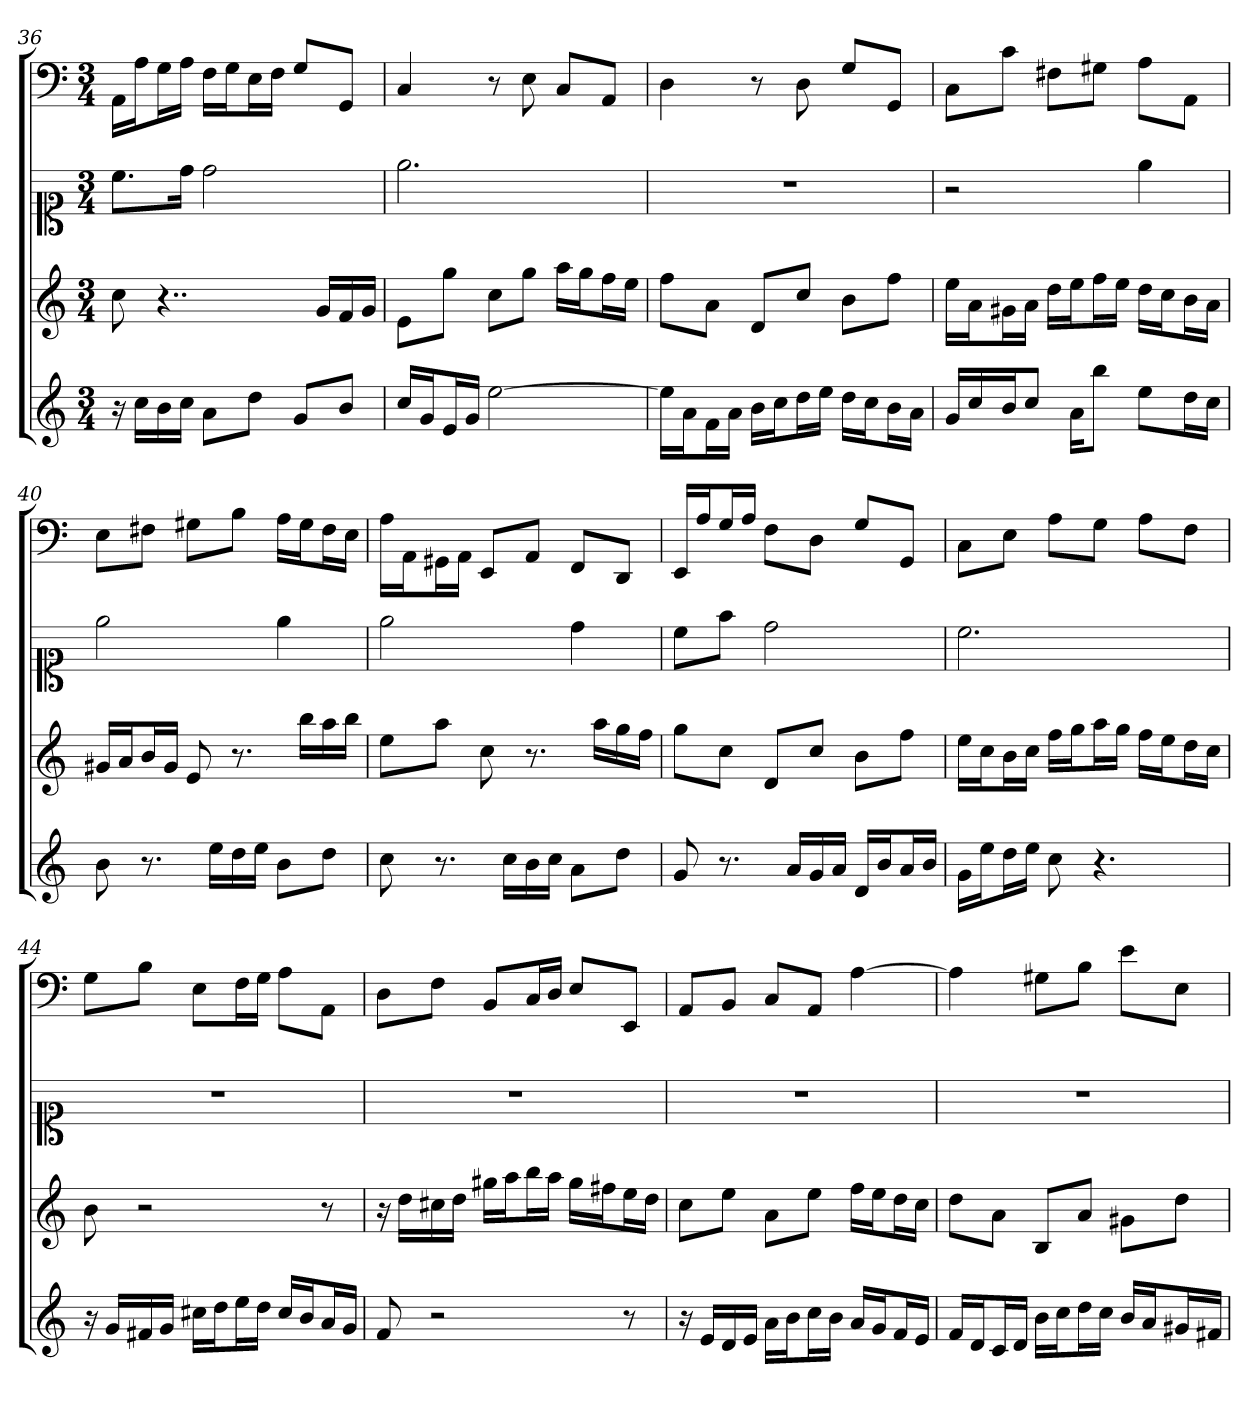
**kern	**kern	**kern	**kern
*part4	*part3	*part2	*part1
*staff4	*staff3	*staff2	*staff1
*	*	*clefC1	*clefF4
*k[]	*k[]	*k[]	*k[]
*C:	*C:	*C:	*C:
*M3/4	*M3/4	*M3/4	*M3/4
=36	=36	=36	=36
16r	8cc	8.cc\L	16AA\LL
16ccLL	.	.	16A\J
16b	4..r	.	16G\L
16ccJJ	.	16dd\Jk	16A\JJ
8aL	.	2dd	16F\LL
.	.	.	16G\J
8ddJ	.	.	16E\L
.	.	.	16F\JJ
8gL	.	.	8G/L
.	16gLL	.	.
8bJ	16f	.	8GG/J
.	16gJJ	.	.
=37	=37	=37	=37
16ccLL	8eL	2.ee	4C
16gJ	.	.	.
16eL	8ggJ	.	.
16gJJ	.	.	.
[2ee	8ccL	.	8r
.	8ggJ	.	8E
.	16aaLL	.	8C/L
.	16ggJ	.	.
.	16ffL	.	8AA/J
.	16eeJJ	.	.
=38	=38	=38	=38
16eeLL]	8ffL	2.r	4D
16aJ	.	.	.
16fL	8aJ	.	.
16aJJ	.	.	.
16bLL	8dL	.	8r
16ccJ	.	.	.
16ddL	8ccJ	.	8D
16eeJJ	.	.	.
16ddLL	8bL	.	8G/L
16ccJ	.	.	.
16bL	8ffJ	.	8GG/J
16aJJ	.	.	.
=39	=39	=39	=39
16gLL	16eeLL	2r	8C\L
16ccJ	16aJ	.	.
16bK	16g#XL	.	8c\J
8ccJ	16aJJ	.	.
.	16ddLL	.	8F#X\L
16aKL	16eeJ	.	.
8bbJ	16ffL	.	8G#X\J
.	16eeJJ	.	.
8eeL	16ddLL	4ee	8A\L
.	16ccJ	.	.
16ddL	16bL	.	8AA\J
16ccJJ	16aJJ	.	.
=40	=40	=40	=40
8b	16g#XLL	2ee	8E\L
.	16aJ	.	.
8.r	16bL	.	8F#X\J
.	16g#JJ	.	.
.	8e	.	8G#X\L
16eeLL	.	.	.
16dd	8.r	.	8B\J
16eeJJ	.	.	.
8bL	.	4ee	16A\LL
.	16bbLL	.	16G#\J
8ddJ	16aa	.	16F#\L
.	16bbJJ	.	16E\JJ
=41	=41	=41	=41
8cc	8eeL	2ee	16A\LL
.	.	.	16AA\J
8.r	8aaJ	.	16GG#X\L
.	.	.	16AA\JJ
.	8cc	.	8EE/L
16ccLL	.	.	.
16b	8.r	.	8AA/J
16ccJJ	.	.	.
8aL	.	4dd	8FF/L
.	16aaLL	.	.
8ddJ	16gg	.	8DD/J
.	16ffJJ	.	.
=42	=42	=42	=42
8g	8ggL	8cc\L	16EE/LL
.	.	.	16A/J
8.r	8ccJ	8ff\J	16G/L
.	.	.	16A/JJ
.	8dL	2dd	8F\L
16aLL	.	.	.
16g	8ccJ	.	8D\J
16aJJ	.	.	.
16dLL	8bL	.	8G/L
16bJ	.	.	.
16aL	8ffJ	.	8GG/J
16bJJ	.	.	.
=43	=43	=43	=43
16gLL	16eeLL	2.cc	8C\L
16eeJ	16ccJ	.	.
16ddL	16bL	.	8E\J
16eeJJ	16ccJJ	.	.
8cc	16ffLL	.	8A\L
.	16ggJ	.	.
4.r	16aaL	.	8G\J
.	16ggJJ	.	.
.	16ffLL	.	8A\L
.	16eeJ	.	.
.	16ddL	.	8F\J
.	16ccJJ	.	.
=44	=44	=44	=44
16r	8b	2.r	8G\L
16gLL	.	.	.
16f#X	2r	.	8B\J
16gJJ	.	.	.
16cc#XLL	.	.	8E\L
16ddJ	.	.	.
16eeL	.	.	16F\L
16ddJJ	.	.	16G\JJ
16cc#LL	.	.	8A\L
16bJ	.	.	.
16aL	8r	.	8AA\J
16gJJ	.	.	.
=45	=45	=45	=45
8f	16r	2.r	8D\L
.	16ddLL	.	.
2r	16cc#X	.	8F\J
.	16ddJJ	.	.
.	16gg#XLL	.	8BB/L
.	16aaJ	.	.
.	16bbL	.	16C/L
.	16aaJJ	.	16D/JJ
.	16gg#LL	.	8E/L
.	16ff#XJ	.	.
8r	16eeL	.	8EE/J
.	16ddJJ	.	.
=46	=46	=46	=46
16r	8ccL	2.r	8AA/L
16eLL	.	.	.
16d	8eeJ	.	8BB/J
16eJJ	.	.	.
16aLL	8aL	.	8C/L
16bJ	.	.	.
16ccL	8eeJ	.	8AA/J
16bJJ	.	.	.
16aLL	16ffLL	.	[4A
16gJ	16eeJ	.	.
16fL	16ddL	.	.
16eJJ	16ccJJ	.	.
=47	=47	=47	=47
16fLL	8ddL	2.r	4A]
16dJ	.	.	.
16cL	8aJ	.	.
16dJJ	.	.	.
16bLL	8BL	.	8G#X\L
16ccJ	.	.	.
16ddL	8aJ	.	8B\J
16ccJJ	.	.	.
16bLL	8g#XL	.	8e\L
16aJ	.	.	.
16g#XL	8ddJ	.	8E\J
16f#XJJ	.	.	.
=	=	=	=
*-	*-	*-	*-
